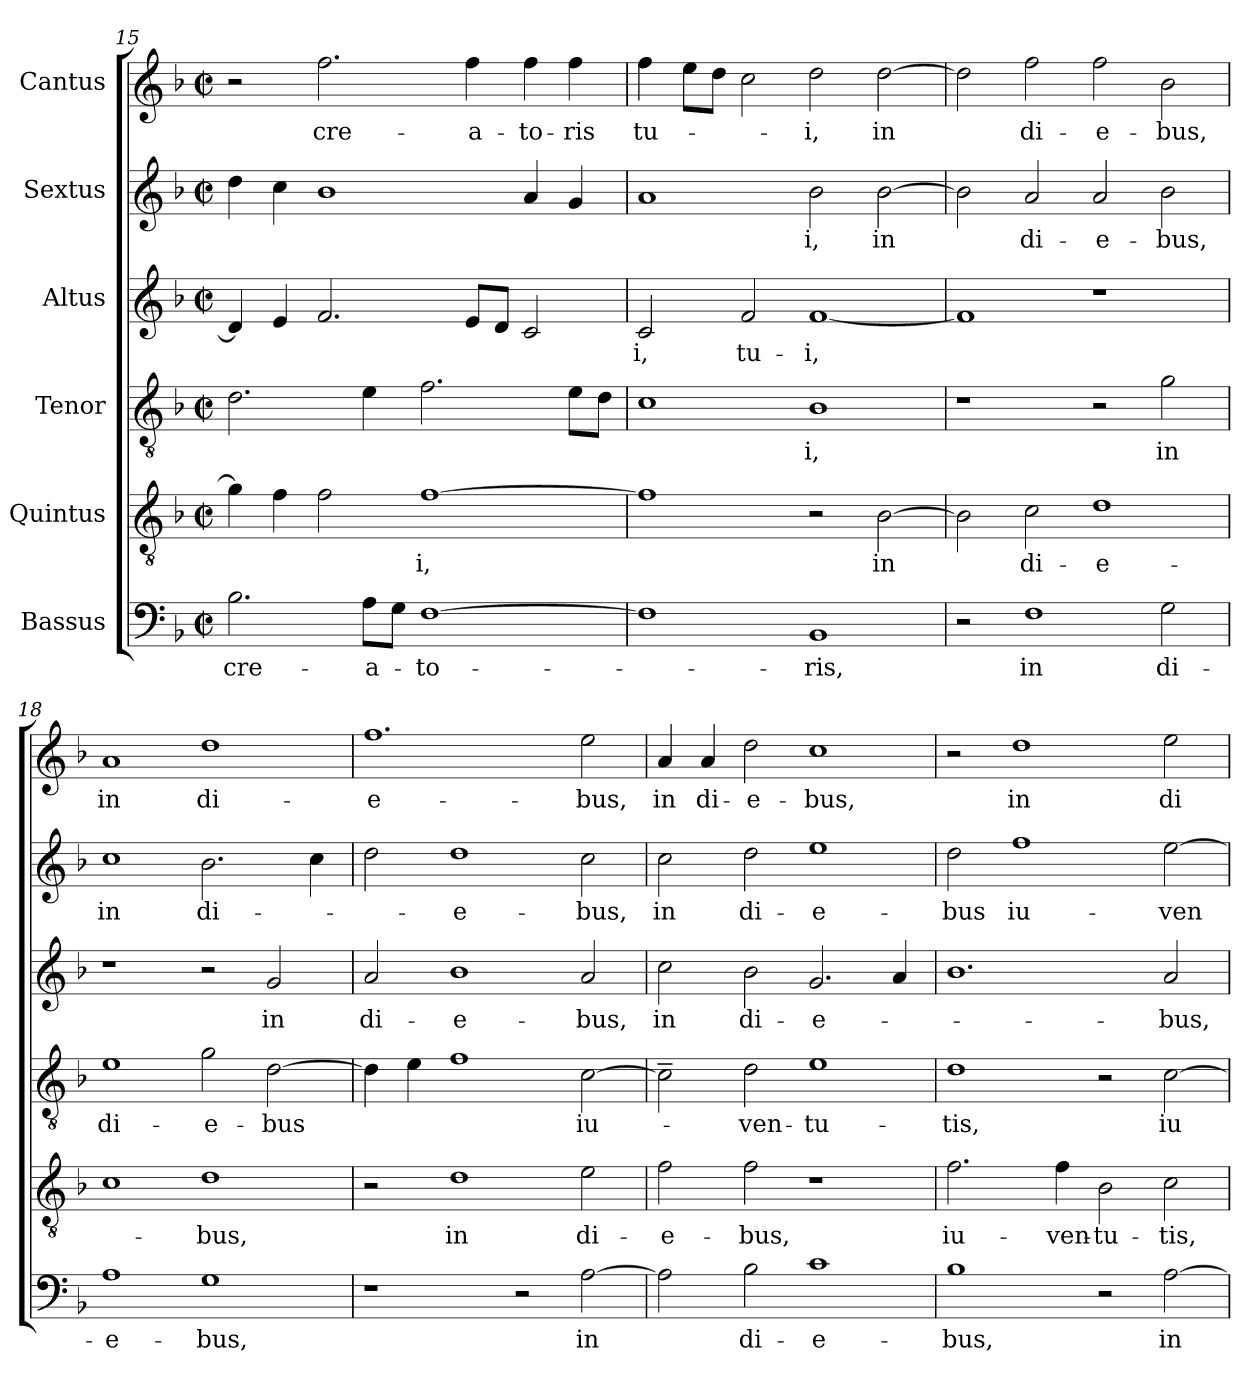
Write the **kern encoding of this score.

**kern	**text	**kern	**text	**kern	**text	**kern	**text	**kern	**text	**kern	**text
*part6	*part6	*part5	*part5	*part4	*part4	*part3	*part3	*part2	*part2	*part1	*part1
*staff6	*staff6	*staff5	*staff5	*staff4	*staff4	*staff3	*staff3	*staff2	*staff2	*staff1	*staff1
*I"Bassus	*	*I"Quintus	*	*I"Tenor	*	*I"Altus	*	*I"Sextus	*	*I"Cantus	*
*clefF4	*	*clefGv2	*	*clefGv2	*	*clefG2	*	*clefG2	*	*clefG2	*
*k[b-]	*	*k[b-]	*	*k[b-]	*	*k[b-]	*	*k[b-]	*	*k[b-]	*
*M4/2	*	*M4/2	*	*M4/2	*	*M4/2	*	*M4/2	*	*M4/2	*
*met(c|)	*	*met(c|)	*	*met(c|)	*	*met(c|)	*	*met(c|)	*	*met(c|)	*
=15	=15	=15	=15	=15	=15	=15	=15	=15	=15	=15	=15
!	!LO:LY:b	!	!	!	!	!	!	!	!	!	!
2.B-\	cre-	4g\]	.	2.d\	.	4d/]	.	4dd\	.	2r	.
.	.	4f\	.	.	.	4e/	.	4cc\	.	.	.
!	!	!	!	!	!	!	!	!	!	!	!LO:LY:b
.	.	2f\	.	.	.	2.f/	.	1b-	.	2.ff\	cre-
!	!LO:LY:b	!	!	!	!	!	!	!	!	!	!
8A\L	-a-	.	.	4e\	.	.	.	.	.	.	.
8G\J	.	.	.	.	.	.	.	.	.	.	.
!	!LO:LY:b	!	!LO:LY:b	!	!	!	!	!	!	!	!
[1F	-to-	[1f	-i,	2.f\	.	.	.	.	.	.	.
!	!	!	!	!	!	!	!	!	!	!	!LO:LY:b
.	.	.	.	.	.	8e/L	.	.	.	4ff\	a-
.	.	.	.	.	.	8d/J	.	.	.	.	.
!	!	!	!	!	!	!	!	!	!	!	!LO:LY:b
.	.	.	.	.	.	2c/	.	4a/	.	4ff\	to-
!	!	!	!	!	!	!	!	!	!	!	!LO:LY:b
.	.	.	.	8e\L	.	.	.	4g/	.	4ff\	ris
.	.	.	.	8d\J	.	.	.	.	.	.	.
=16	=16	=16	=16	=16	=16	=16	=16	=16	=16	=16	=16
!	!	!	!	!	!	!	!LO:LY:b	!	!	!	!LO:LY:b
1F]	.	1f]	.	1c	.	2c/	-i,	1a	.	4ff\	tu-
.	.	.	.	.	.	.	.	.	.	8ee\L	.
.	.	.	.	.	.	.	.	.	.	8dd\J	.
!	!	!	!	!	!	!	!LO:LY:b	!	!	!	!
.	.	.	.	.	.	2f/	tu-	.	.	2cc\	.
!	!LO:LY:b	!	!	!	!LO:LY:b	!	!LO:LY:b	!	!LO:LY:b	!	!LO:LY:b
1BB-	-ris,	2r	.	1B-	i,	[1f	i,	2b-\	-i,	2dd\	-i,
!	!	!	!LO:LY:b	!	!	!	!	!	!LO:LY:b	!	!LO:LY:b
.	.	[2B-\	in	.	.	.	.	[2b-\	in	[2dd\	in
!!LO:PB:g=z
=17	=17	=17	=17	=17	=17	=17	=17	=17	=17	=17	=17
2r	.	2B-\]	.	1r	.	1f]	.	2b-\]	.	2dd\]	.
!	!LO:LY:b	!	!LO:LY:b	!	!	!	!	!	!LO:LY:b	!	!LO:LY:b
1F	in	2c\	di-	.	.	.	.	2a/	di-	2ff\	di-
!	!	!	!LO:LY:b	!	!	!	!	!	!LO:LY:b	!	!LO:LY:b
.	.	1d	e-	2r	.	1r	.	2a/	e-	2ff\	e-
!	!LO:LY:b	!	!	!	!LO:LY:b	!	!	!	!LO:LY:b	!	!LO:LY:b
2G\	di-	.	.	2g\	in	.	.	2b-\	bus,	2b-\	bus,
=18	=18	=18	=18	=18	=18	=18	=18	=18	=18	=18	=18
!	!LO:LY:b	!	!	!	!LO:LY:b	!	!	!	!LO:LY:b	!	!LO:LY:b
1A	e-	1c	.	1e	di-	1r	.	1cc	in	1a	in
!	!LO:LY:b	!	!LO:LY:b	!	!LO:LY:b	!	!	!	!LO:LY:b	!	!LO:LY:b
1G	-bus,	1d	-bus,	2g\	-e-	2r	.	2.b-\	di-	1dd	di-
!	!	!	!	!	!LO:LY:b	!	!LO:LY:b	!	!	!	!
.	.	.	.	[2d\	-bus	2g/	in	.	.	.	.
.	.	.	.	.	.	.	.	4cc\	.	.	.
=19	=19	=19	=19	=19	=19	=19	=19	=19	=19	=19	=19
!	!	!	!	!	!	!	!LO:LY:b	!	!	!	!LO:LY:b
1r	.	2r	.	4d\]	.	2a/	di-	2dd\	.	1.ff	e-
.	.	.	.	4e\	.	.	.	.	.	.	.
!	!	!	!LO:LY:b	!	!	!	!LO:LY:b	!	!LO:LY:b	!	!
.	.	1d	in	1f	.	1b-	-e-	1dd	-e-	.	.
2r	.	.	.	.	.	.	.	.	.	.	.
!	!LO:LY:b	!	!LO:LY:b	!	!LO:LY:b	!	!LO:LY:b	!	!LO:LY:b	!	!LO:LY:b
[2A\	in	2e\	di-	[2c\	iu-	2a/	-bus,	2cc\	-bus,	2ee\	-bus,
=20	=20	=20	=20	=20	=20	=20	=20	=20	=20	=20	=20
!	!	!	!LO:LY:b	!	!	!	!LO:LY:b	!	!LO:LY:b	!	!LO:LY:b
2A\]	.	2f\	-e-	2c~\]	.	2cc\	in	2cc\	in	4a/	in
!	!	!	!	!	!	!	!	!	!	!	!LO:LY:b
.	.	.	.	.	.	.	.	.	.	4a/	di-
!	!LO:LY:b	!	!LO:LY:b	!	!LO:LY:b	!	!LO:LY:b	!	!LO:LY:b	!	!LO:LY:b
2B-\	di-	2f\	-bus,	2d\	-ven-	2b-\	di-	2dd\	di-	2dd\	-e-
!	!LO:LY:b	!	!	!	!LO:LY:b	!	!LO:LY:b	!	!LO:LY:b	!	!LO:LY:b
1c	-e-	1r	.	1e	-tu-	2.g/	-e-	1ee	-e-	1cc	-bus,
.	.	.	.	.	.	4a/	.	.	.	.	.
!!LO:LB:g=z
=21	=21	=21	=21	=21	=21	=21	=21	=21	=21	=21	=21
!	!LO:LY:b	!	!LO:LY:b	!	!LO:LY:b	!	!	!	!LO:LY:b	!	!
1B-	-bus,	2.f\	iu-	1d	-tis,	1.b-	.	2dd\	-bus	2r	.
!	!	!	!	!	!	!	!	!	!LO:LY:b	!	!LO:LY:b
.	.	.	.	.	.	.	.	1ff	iu-	1dd	in
!	!	!	!LO:LY:b	!	!	!	!	!	!	!	!
.	.	4f\	-ven-	.	.	.	.	.	.	.	.
!	!	!	!LO:LY:b	!	!	!	!	!	!	!	!
2r	.	2B-\	-tu-	2r	.	.	.	.	.	.	.
!	!LO:LY:b	!	!LO:LY:b	!	!LO:LY:b	!	!LO:LY:b	!	!LO:LY:b	!	!LO:LY:b
[2A\	in	2c\	-tis,	[2c\	iu-	2a/	-bus,	[2ee\	-ven-	2ee\	di-
=	=	=	=	=	=	=	=	=	=	=	=
*-	*-	*-	*-	*-	*-	*-	*-	*-	*-	*-	*-
